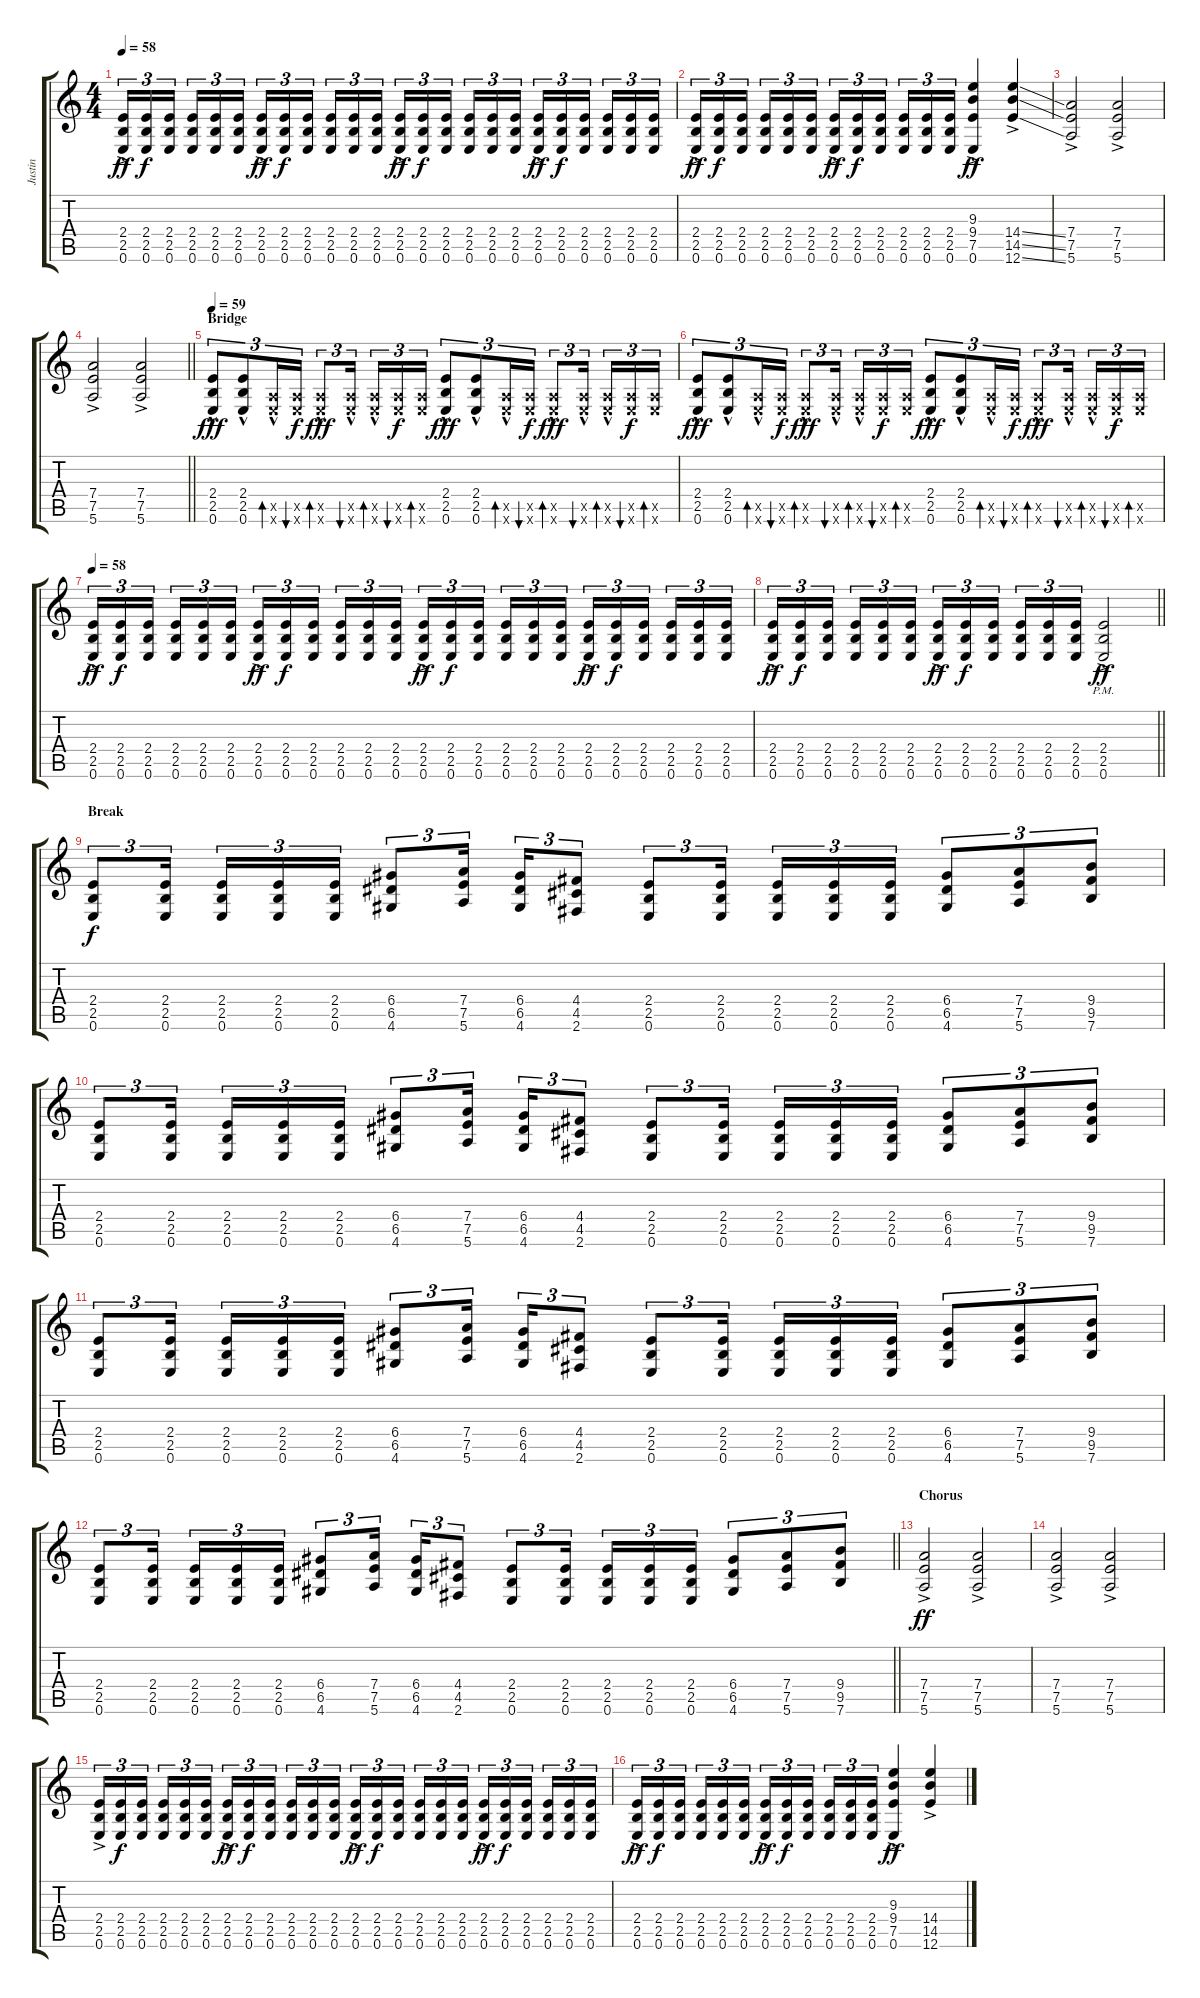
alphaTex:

\track ("Justin" "Justin") {instrument electricguitarclean}
\staff {score tabs}
\tuning (E4 B3 G3 D3 A2 E2) {hide}
\ts (4 4)
\tempo 58
\clef g2
\ks c
(2.4{ac} 2.5{ac} 0.6{ac}).16{tu (3 2) dy ff} (2.4 2.5 0.6).16{tu (3 2) dy f} (2.4 2.5 0.6).16{tu (3 2) beam splitsecondary} (2.4 2.5 0.6).16{tu (3 2)} (2.4 2.5 0.6).16{tu (3 2)} (2.4 2.5 0.6).16{tu (3 2)} (2.4{ac} 2.5{ac} 0.6{ac}).16{tu (3 2) dy ff} (2.4 2.5 0.6).16{tu (3 2) dy f} (2.4 2.5 0.6).16{tu (3 2) beam splitsecondary} (2.4 2.5 0.6).16{tu (3 2)} (2.4 2.5 0.6).16{tu (3 2)} (2.4 2.5 0.6).16{tu (3 2)} (2.4{ac} 2.5{ac} 0.6{ac}).16{tu (3 2) dy ff} (2.4 2.5 0.6).16{tu (3 2) dy f} (2.4 2.5 0.6).16{tu (3 2) beam splitsecondary} (2.4 2.5 0.6).16{tu (3 2)} (2.4 2.5 0.6).16{tu (3 2)} (2.4 2.5 0.6).16{tu (3 2)} (2.4{ac} 2.5{ac} 0.6{ac}).16{tu (3 2) dy ff} (2.4 2.5 0.6).16{tu (3 2) dy f} (2.4 2.5 0.6).16{tu (3 2) beam splitsecondary} (2.4 2.5 0.6).16{tu (3 2)} (2.4 2.5 0.6).16{tu (3 2)} (2.4 2.5 0.6).16{tu (3 2)} |
(2.4{ac} 2.5{ac} 0.6{ac}).16{tu (3 2) dy ff} (2.4 2.5 0.6).16{tu (3 2) dy f} (2.4 2.5 0.6).16{tu (3 2) beam splitsecondary} (2.4 2.5 0.6).16{tu (3 2)} (2.4 2.5 0.6).16{tu (3 2)} (2.4 2.5 0.6).16{tu (3 2)} (2.4{ac} 2.5{ac} 0.6{ac}).16{tu (3 2) dy ff} (2.4 2.5 0.6).16{tu (3 2) dy f} (2.4 2.5 0.6).16{tu (3 2) beam splitsecondary} (2.4 2.5 0.6).16{tu (3 2)} (2.4 2.5 0.6).16{tu (3 2)} (2.4 2.5 0.6).16{tu (3 2)} (9.3 9.4{ac} 7.5{ac} 0.6{ac}).4{dy ff} (14.4{ss ac} 14.5{ss ac} 12.6{ss ac}).4 |
(7.4{ac} 7.5{ac} 5.6{ac}).2 (7.4{ac} 7.5{ac} 5.6{ac}).2 |
\barLineRight lightlight
(7.4{ac} 7.5{ac} 5.6{ac}).2 (7.4{ac} 7.5{ac} 5.6{ac}).2 |
\section ("" "Bridge")
\tempo 59
(2.4{hac} 2.5{hac} 0.6{hac}).8{tu (3 2) dy fff} (2.4{hac} 2.5{hac} 0.6{hac}).8{tu (3 2)} (0.5{hac x} 0.6{hac x}).16{tu (3 2) bd 480} (0.5{x} 0.6{x}).16{tu (3 2) bu 480 dy f} (0.5{hac x} 0.6{hac x}).8{tu (3 2) bd 60 dy fff} (0.5{hac x} 0.6{hac x}).16{tu (3 2) bu 480 beam splitsecondary} (0.5{hac x} 0.6{hac x}).16{tu (3 2) bd 480} (0.5{x} 0.6{x}).16{tu (3 2) bu 480 dy f} (0.5{x} 0.6{x}).16{tu (3 2) bd 480} (2.4{hac} 2.5{hac} 0.6{hac}).8{tu (3 2) dy fff} (2.4{hac} 2.5{hac} 0.6{hac}).8{tu (3 2)} (0.5{hac x} 0.6{hac x}).16{tu (3 2) bd 480} (0.5{x} 0.6{x}).16{tu (3 2) bu 480 dy f} (0.5{hac x} 0.6{hac x}).8{tu (3 2) bd 60 dy fff} (0.5{hac x} 0.6{hac x}).16{tu (3 2) bu 480 beam splitsecondary} (0.5{hac x} 0.6{hac x}).16{tu (3 2) bd 480} (0.5{x} 0.6{x}).16{tu (3 2) bu 480 dy f} (0.5{x} 0.6{x}).16{tu (3 2) bd 480} |
(2.4{hac} 2.5{hac} 0.6{hac}).8{tu (3 2) dy fff} (2.4{hac} 2.5{hac} 0.6{hac}).8{tu (3 2)} (0.5{hac x} 0.6{hac x}).16{tu (3 2) bd 480} (0.5{x} 0.6{x}).16{tu (3 2) bu 480 dy f} (0.5{hac x} 0.6{hac x}).8{tu (3 2) bd 60 dy fff} (0.5{hac x} 0.6{hac x}).16{tu (3 2) bu 480 beam splitsecondary} (0.5{hac x} 0.6{hac x}).16{tu (3 2) bd 480} (0.5{x} 0.6{x}).16{tu (3 2) bu 480 dy f} (0.5{x} 0.6{x}).16{tu (3 2) bd 480} (2.4{hac} 2.5{hac} 0.6{hac}).8{tu (3 2) dy fff} (2.4{hac} 2.5{hac} 0.6{hac}).8{tu (3 2)} (0.5{hac x} 0.6{hac x}).16{tu (3 2) bd 480} (0.5{x} 0.6{x}).16{tu (3 2) bu 480 dy f} (0.5{hac x} 0.6{hac x}).8{tu (3 2) bd 60 dy fff} (0.5{hac x} 0.6{hac x}).16{tu (3 2) bu 480 beam splitsecondary} (0.5{hac x} 0.6{hac x}).16{tu (3 2) bd 480} (0.5{x} 0.6{x}).16{tu (3 2) bu 480 dy f} (0.5{x} 0.6{x}).16{tu (3 2) bd 480} |
\tempo 58
(2.4{ac} 2.5{ac} 0.6{ac}).16{tu (3 2) dy ff} (2.4 2.5 0.6).16{tu (3 2) dy f} (2.4 2.5 0.6).16{tu (3 2) beam splitsecondary} (2.4 2.5 0.6).16{tu (3 2)} (2.4 2.5 0.6).16{tu (3 2)} (2.4 2.5 0.6).16{tu (3 2)} (2.4{ac} 2.5{ac} 0.6{ac}).16{tu (3 2) dy ff} (2.4 2.5 0.6).16{tu (3 2) dy f} (2.4 2.5 0.6).16{tu (3 2) beam splitsecondary} (2.4 2.5 0.6).16{tu (3 2)} (2.4 2.5 0.6).16{tu (3 2)} (2.4 2.5 0.6).16{tu (3 2)} (2.4{ac} 2.5{ac} 0.6{ac}).16{tu (3 2) dy ff} (2.4 2.5 0.6).16{tu (3 2) dy f} (2.4 2.5 0.6).16{tu (3 2) beam splitsecondary} (2.4 2.5 0.6).16{tu (3 2)} (2.4 2.5 0.6).16{tu (3 2)} (2.4 2.5 0.6).16{tu (3 2)} (2.4{ac} 2.5{ac} 0.6{ac}).16{tu (3 2) dy ff} (2.4 2.5 0.6).16{tu (3 2) dy f} (2.4 2.5 0.6).16{tu (3 2) beam splitsecondary} (2.4 2.5 0.6).16{tu (3 2)} (2.4 2.5 0.6).16{tu (3 2)} (2.4 2.5 0.6).16{tu (3 2)} |
\barLineRight lightlight
(2.4{ac} 2.5{ac} 0.6{ac}).16{tu (3 2) dy ff} (2.4 2.5 0.6).16{tu (3 2) dy f} (2.4 2.5 0.6).16{tu (3 2) beam splitsecondary} (2.4 2.5 0.6).16{tu (3 2)} (2.4 2.5 0.6).16{tu (3 2)} (2.4 2.5 0.6).16{tu (3 2)} (2.4{ac} 2.5{ac} 0.6{ac}).16{tu (3 2) dy ff} (2.4 2.5 0.6).16{tu (3 2) dy f} (2.4 2.5 0.6).16{tu (3 2) beam splitsecondary} (2.4 2.5 0.6).16{tu (3 2)} (2.4 2.5 0.6).16{tu (3 2)} (2.4 2.5 0.6).16{tu (3 2)} (2.4{ac pm} 2.5{ac pm} 0.6{ac pm}).2{dy ff} |
\section ("" "Break")
(2.4 2.5 0.6).8{tu (3 2) dy f} (2.4 2.5 0.6).16{tu (3 2) beam splitsecondary} (2.4 2.5 0.6).16{tu (3 2)} (2.4 2.5 0.6).16{tu (3 2)} (2.4 2.5 0.6).16{tu (3 2)} (6.4 6.5 4.6).8{tu (3 2)} (7.4 7.5 5.6).16{tu (3 2) beam splitsecondary} (6.4 6.5 4.6).16{tu (3 2)} (4.4 4.5 2.6).8{tu (3 2)} (2.4 2.5 0.6).8{tu (3 2)} (2.4 2.5 0.6).16{tu (3 2) beam splitsecondary} (2.4 2.5 0.6).16{tu (3 2)} (2.4 2.5 0.6).16{tu (3 2)} (2.4 2.5 0.6).16{tu (3 2)} (6.4 6.5 4.6).8{tu (3 2)} (7.4 7.5 5.6).8{tu (3 2)} (9.4 9.5 7.6).8{tu (3 2)} |
(2.4 2.5 0.6).8{tu (3 2)} (2.4 2.5 0.6).16{tu (3 2) beam splitsecondary} (2.4 2.5 0.6).16{tu (3 2)} (2.4 2.5 0.6).16{tu (3 2)} (2.4 2.5 0.6).16{tu (3 2)} (6.4 6.5 4.6).8{tu (3 2)} (7.4 7.5 5.6).16{tu (3 2) beam splitsecondary} (6.4 6.5 4.6).16{tu (3 2)} (4.4 4.5 2.6).8{tu (3 2)} (2.4 2.5 0.6).8{tu (3 2)} (2.4 2.5 0.6).16{tu (3 2) beam splitsecondary} (2.4 2.5 0.6).16{tu (3 2)} (2.4 2.5 0.6).16{tu (3 2)} (2.4 2.5 0.6).16{tu (3 2)} (6.4 6.5 4.6).8{tu (3 2)} (7.4 7.5 5.6).8{tu (3 2)} (9.4 9.5 7.6).8{tu (3 2)} |
(2.4 2.5 0.6).8{tu (3 2)} (2.4 2.5 0.6).16{tu (3 2) beam splitsecondary} (2.4 2.5 0.6).16{tu (3 2)} (2.4 2.5 0.6).16{tu (3 2)} (2.4 2.5 0.6).16{tu (3 2)} (6.4 6.5 4.6).8{tu (3 2)} (7.4 7.5 5.6).16{tu (3 2) beam splitsecondary} (6.4 6.5 4.6).16{tu (3 2)} (4.4 4.5 2.6).8{tu (3 2)} (2.4 2.5 0.6).8{tu (3 2)} (2.4 2.5 0.6).16{tu (3 2) beam splitsecondary} (2.4 2.5 0.6).16{tu (3 2)} (2.4 2.5 0.6).16{tu (3 2)} (2.4 2.5 0.6).16{tu (3 2)} (6.4 6.5 4.6).8{tu (3 2)} (7.4 7.5 5.6).8{tu (3 2)} (9.4 9.5 7.6).8{tu (3 2)} |
\barLineRight lightlight
(2.4 2.5 0.6).8{tu (3 2)} (2.4 2.5 0.6).16{tu (3 2) beam splitsecondary} (2.4 2.5 0.6).16{tu (3 2)} (2.4 2.5 0.6).16{tu (3 2)} (2.4 2.5 0.6).16{tu (3 2)} (6.4 6.5 4.6).8{tu (3 2)} (7.4 7.5 5.6).16{tu (3 2) beam splitsecondary} (6.4 6.5 4.6).16{tu (3 2)} (4.4 4.5 2.6).8{tu (3 2)} (2.4 2.5 0.6).8{tu (3 2)} (2.4 2.5 0.6).16{tu (3 2) beam splitsecondary} (2.4 2.5 0.6).16{tu (3 2)} (2.4 2.5 0.6).16{tu (3 2)} (2.4 2.5 0.6).16{tu (3 2)} (6.4 6.5 4.6).8{tu (3 2)} (7.4 7.5 5.6).8{tu (3 2)} (9.4 9.5 7.6).8{tu (3 2)} |
\section ("" "Chorus")
(7.4{ac} 7.5{ac} 5.6{ac}).2{dy ff} (7.4{ac} 7.5{ac} 5.6{ac}).2 |
(7.4{ac} 7.5{ac} 5.6{ac}).2 (7.4{ac} 7.5{ac} 5.6{ac}).2 |
(2.4{ac} 2.5{ac} 0.6{ac}).16{tu (3 2)} (2.4 2.5 0.6).16{tu (3 2) dy f} (2.4 2.5 0.6).16{tu (3 2) beam splitsecondary} (2.4 2.5 0.6).16{tu (3 2)} (2.4 2.5 0.6).16{tu (3 2)} (2.4 2.5 0.6).16{tu (3 2)} (2.4{ac} 2.5{ac} 0.6{ac}).16{tu (3 2) dy ff} (2.4 2.5 0.6).16{tu (3 2) dy f} (2.4 2.5 0.6).16{tu (3 2) beam splitsecondary} (2.4 2.5 0.6).16{tu (3 2)} (2.4 2.5 0.6).16{tu (3 2)} (2.4 2.5 0.6).16{tu (3 2)} (2.4{ac} 2.5{ac} 0.6{ac}).16{tu (3 2) dy ff} (2.4 2.5 0.6).16{tu (3 2) dy f} (2.4 2.5 0.6).16{tu (3 2) beam splitsecondary} (2.4 2.5 0.6).16{tu (3 2)} (2.4 2.5 0.6).16{tu (3 2)} (2.4 2.5 0.6).16{tu (3 2)} (2.4{ac} 2.5{ac} 0.6{ac}).16{tu (3 2) dy ff} (2.4 2.5 0.6).16{tu (3 2) dy f} (2.4 2.5 0.6).16{tu (3 2) beam splitsecondary} (2.4 2.5 0.6).16{tu (3 2)} (2.4 2.5 0.6).16{tu (3 2)} (2.4 2.5 0.6).16{tu (3 2)} |
(2.4{ac} 2.5{ac} 0.6{ac}).16{tu (3 2) dy ff} (2.4 2.5 0.6).16{tu (3 2) dy f} (2.4 2.5 0.6).16{tu (3 2) beam splitsecondary} (2.4 2.5 0.6).16{tu (3 2)} (2.4 2.5 0.6).16{tu (3 2)} (2.4 2.5 0.6).16{tu (3 2)} (2.4{ac} 2.5{ac} 0.6{ac}).16{tu (3 2) dy ff} (2.4 2.5 0.6).16{tu (3 2) dy f} (2.4 2.5 0.6).16{tu (3 2) beam splitsecondary} (2.4 2.5 0.6).16{tu (3 2)} (2.4 2.5 0.6).16{tu (3 2)} (2.4 2.5 0.6).16{tu (3 2)} (9.3 9.4{ac} 7.5{ac} 0.6{ac}).4{dy ff} (14.4{ss ac} 14.5{ss ac} 12.6{ss ac}).4
